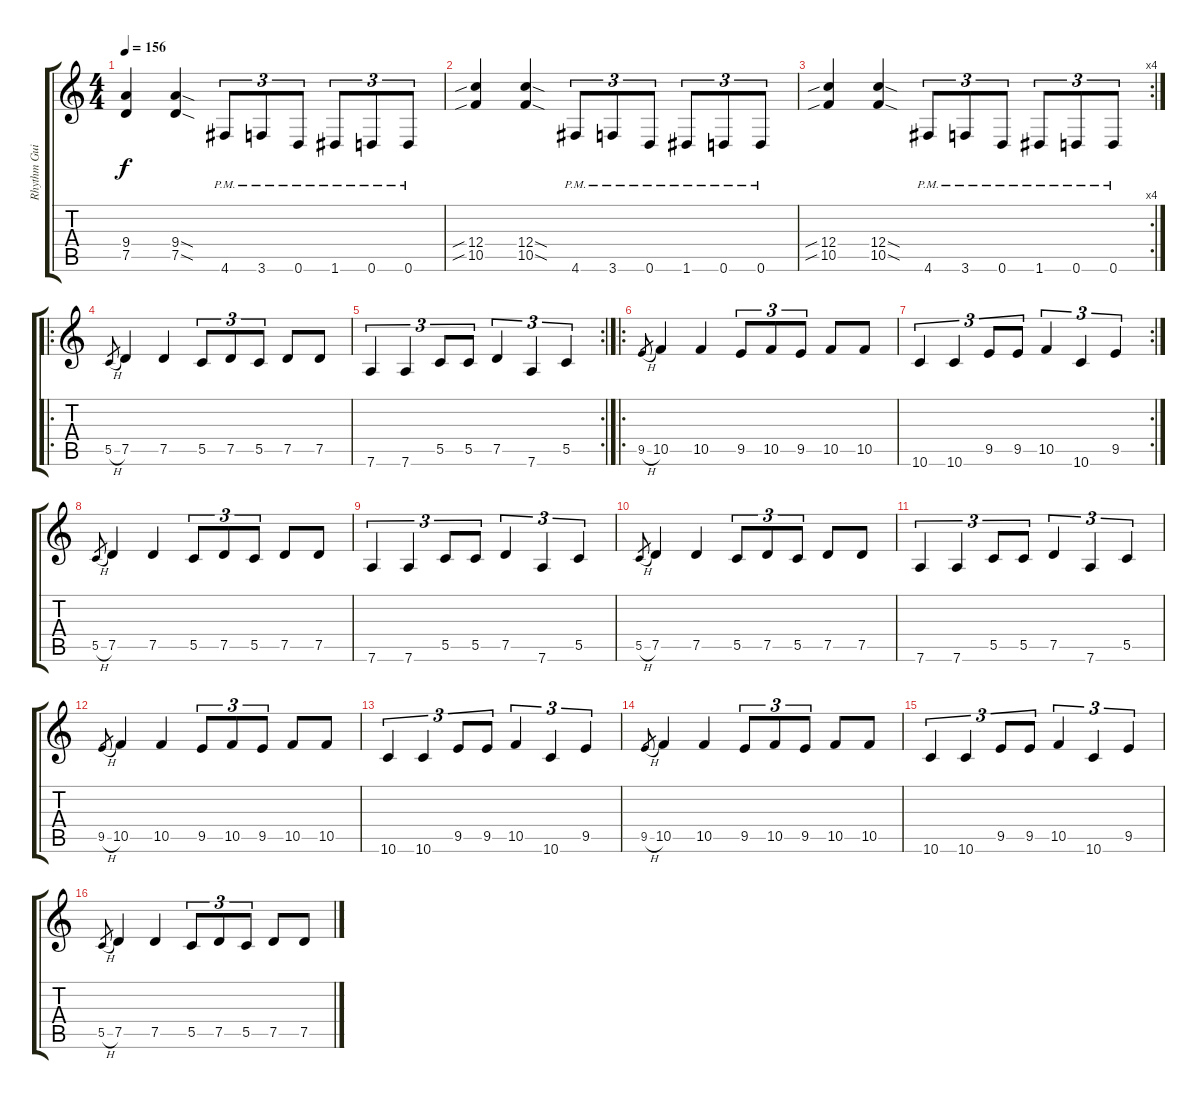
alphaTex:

\track ("Rhythm Guitar 1" "Rhythm Gui") {instrument distortionguitar}
\staff {score tabs}
\tuning (D4 A3 F3 C3 G2 D2) {hide}
\ts (4 4)
\tempo 156
\clef g2
\ks c
(9.4 7.5).4{dy f} (9.4{sod} 7.5{sod}).4 4.6{pm}.8{tu (3 2)} 3.6{pm}.8{tu (3 2)} 0.6{pm}.8{tu (3 2)} 1.6{pm}.8{tu (3 2)} 0.6{pm}.8{tu (3 2)} 0.6{pm}.8{tu (3 2)} |
(12.4{sib} 10.5{sib}).4 (12.4{sod} 10.5{sod}).4 4.6{pm}.8{tu (3 2)} 3.6{pm}.8{tu (3 2)} 0.6{pm}.8{tu (3 2)} 1.6{pm}.8{tu (3 2)} 0.6{pm}.8{tu (3 2)} 0.6{pm}.8{tu (3 2)} |
\rc 4
(12.4{sib} 10.5{sib}).4 (12.4{sod} 10.5{sod}).4 4.6{pm}.8{tu (3 2)} 3.6{pm}.8{tu (3 2)} 0.6{pm}.8{tu (3 2)} 1.6{pm}.8{tu (3 2)} 0.6{pm}.8{tu (3 2)} 0.6{pm}.8{tu (3 2)} |
\ro
5.5{h}.8{gr} 7.5.4 7.5.4 5.5.8{tu (3 2)} 7.5.8{tu (3 2)} 5.5.8{tu (3 2)} 7.5.8 7.5.8 |
\rc 2
7.6.4{tu (3 2)} 7.6.4{tu (3 2)} 5.5.8{tu (3 2)} 5.5.8{tu (3 2)} 7.5.4{tu (3 2)} 7.6.4{tu (3 2)} 5.5.4{tu (3 2)} |
\ro
9.5{h}.8{gr} 10.5.4 10.5.4 9.5.8{tu (3 2)} 10.5.8{tu (3 2)} 9.5.8{tu (3 2)} 10.5.8 10.5.8 |
\rc 2
10.6.4{tu (3 2)} 10.6.4{tu (3 2)} 9.5.8{tu (3 2)} 9.5.8{tu (3 2)} 10.5.4{tu (3 2)} 10.6.4{tu (3 2)} 9.5.4{tu (3 2)} |
5.5{h}.8{gr} 7.5.4 7.5.4 5.5.8{tu (3 2)} 7.5.8{tu (3 2)} 5.5.8{tu (3 2)} 7.5.8 7.5.8 |
7.6.4{tu (3 2)} 7.6.4{tu (3 2)} 5.5.8{tu (3 2)} 5.5.8{tu (3 2)} 7.5.4{tu (3 2)} 7.6.4{tu (3 2)} 5.5.4{tu (3 2)} |
5.5{h}.8{gr} 7.5.4 7.5.4 5.5.8{tu (3 2)} 7.5.8{tu (3 2)} 5.5.8{tu (3 2)} 7.5.8 7.5.8 |
7.6.4{tu (3 2)} 7.6.4{tu (3 2)} 5.5.8{tu (3 2)} 5.5.8{tu (3 2)} 7.5.4{tu (3 2)} 7.6.4{tu (3 2)} 5.5.4{tu (3 2)} |
9.5{h}.8{gr} 10.5.4 10.5.4 9.5.8{tu (3 2)} 10.5.8{tu (3 2)} 9.5.8{tu (3 2)} 10.5.8 10.5.8 |
10.6.4{tu (3 2)} 10.6.4{tu (3 2)} 9.5.8{tu (3 2)} 9.5.8{tu (3 2)} 10.5.4{tu (3 2)} 10.6.4{tu (3 2)} 9.5.4{tu (3 2)} |
9.5{h}.8{gr} 10.5.4 10.5.4 9.5.8{tu (3 2)} 10.5.8{tu (3 2)} 9.5.8{tu (3 2)} 10.5.8 10.5.8 |
10.6.4{tu (3 2)} 10.6.4{tu (3 2)} 9.5.8{tu (3 2)} 9.5.8{tu (3 2)} 10.5.4{tu (3 2)} 10.6.4{tu (3 2)} 9.5.4{tu (3 2)} |
5.5{h}.8{gr} 7.5.4 7.5.4 5.5.8{tu (3 2)} 7.5.8{tu (3 2)} 5.5.8{tu (3 2)} 7.5.8 7.5.8
